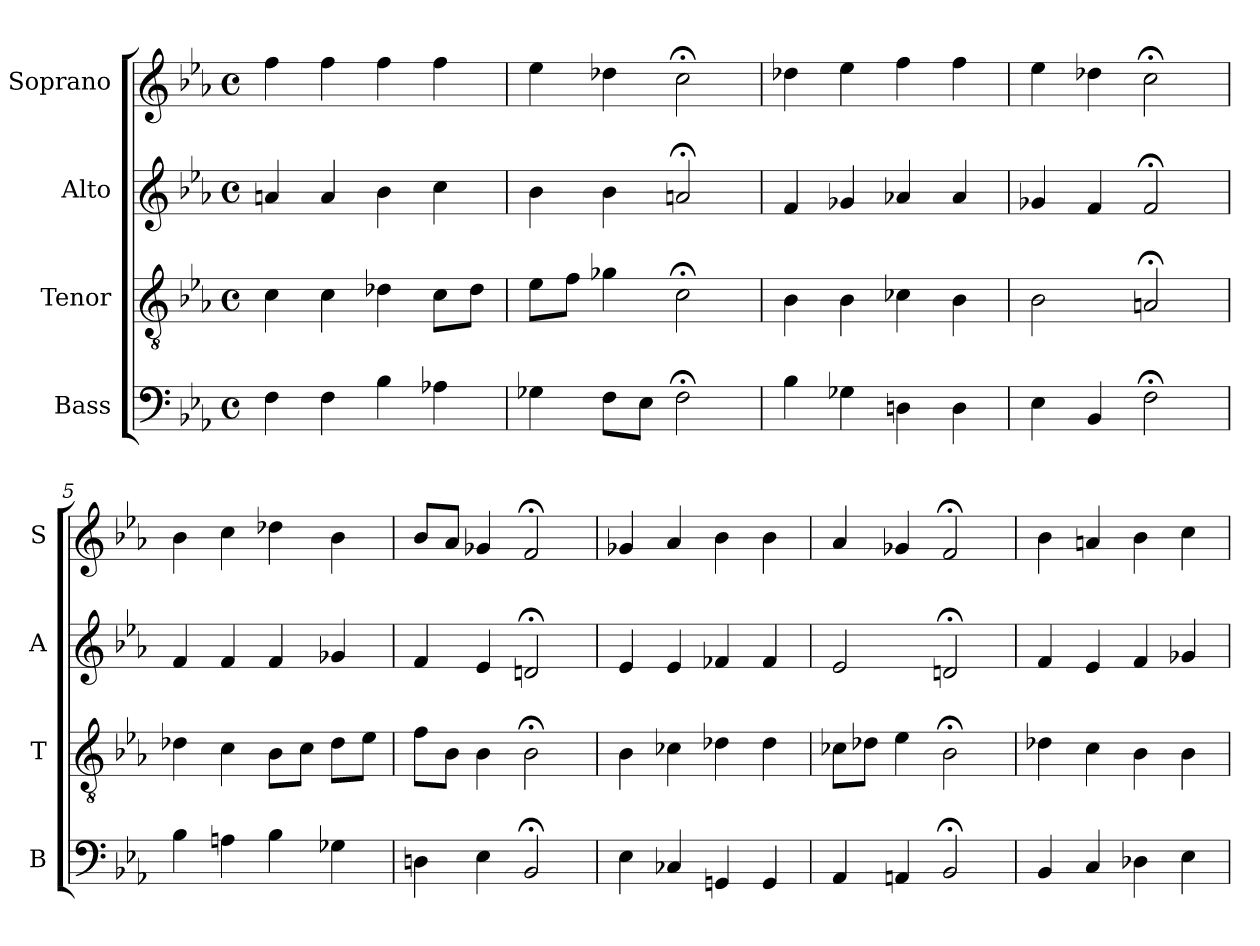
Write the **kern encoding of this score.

**kern	**kern	**kern	**kern
*part4	*part3	*part2	*part1
*staff4	*staff3	*staff2	*staff1
*I"Bass	*I"Tenor	*I"Alto	*I"Soprano
*I'B	*I'T	*I'A	*I'S
*clefF4	*clefGv2	*clefG2	*clefG2
*k[b-e-a-]	*k[b-e-a-]	*k[b-e-a-]	*k[b-e-a-]
*F:dor	*F:dor	*F:dor	*F:dor
*M4/4	*M4/4	*M4/4	*M4/4
*met(c)	*met(c)	*met(c)	*met(c)
*MM100	*MM100	*MM100	*MM100
=1	=1	=1	=1
4F	4c	4an	4ff
4F	4c	4a	4ff
4B-	4d-X	4b-	4ff
4A-X	8cL	4cc	4ff
.	8d-J	.	.
=2	=2	=2	=2
4G-X	8e-L	4b-	4ee-
.	8fJ	.	.
8FL	4g-X	4b-	4dd-X
8E-J	.	.	.
2F;<	2c;<	2an;<	2cc;<
=3	=3	=3	=3
4B-	4B-	4f	4dd-X
4G-X	4B-	4g-X	4ee-
4Dn	4c-X	4a-X	4ff
4D	4B-	4a-	4ff
=4	=4	=4	=4
4E-	2B-	4g-X	4ee-
4BB-	.	4f	4dd-X
2F;<	2An;<	2f;<	2cc;<
=5	=5	=5	=5
4B-	4d-X	4f	4b-
4An	4c	4f	4cc
4B-	8B-L	4f	4dd-X
.	8cJ	.	.
4G-X	8d-L	4g-X	4b-
.	8e-J	.	.
=6	=6	=6	=6
4Dn	8fL	4f	8b-L
.	8B-J	.	8a-J
4E-	4B-	4e-	4g-X
2BB-;<	2B-;<	2dn;<	2f;<
=7	=7	=7	=7
4E-	4B-	4e-	4g-X
4C-X	4c-X	4e-	4a-
4GGn	4d-X	4f-X	4b-
4GG	4d-	4f-	4b-
=8	=8	=8	=8
4AA-	8c-XL	2e-	4a-
.	8d-XJ	.	.
4AAn	4e-	.	4g-X
2BB-;<	2B-;<	2dn;<	2f;<
=9	=9	=9	=9
4BB-	4d-X	4f	4b-
4Ci	4ci	4e-i	4ani
4D-X	4B-	4f	4b-
4E-	4B-	4g-X	4cc
=	=	=	=
*-	*-	*-	*-
